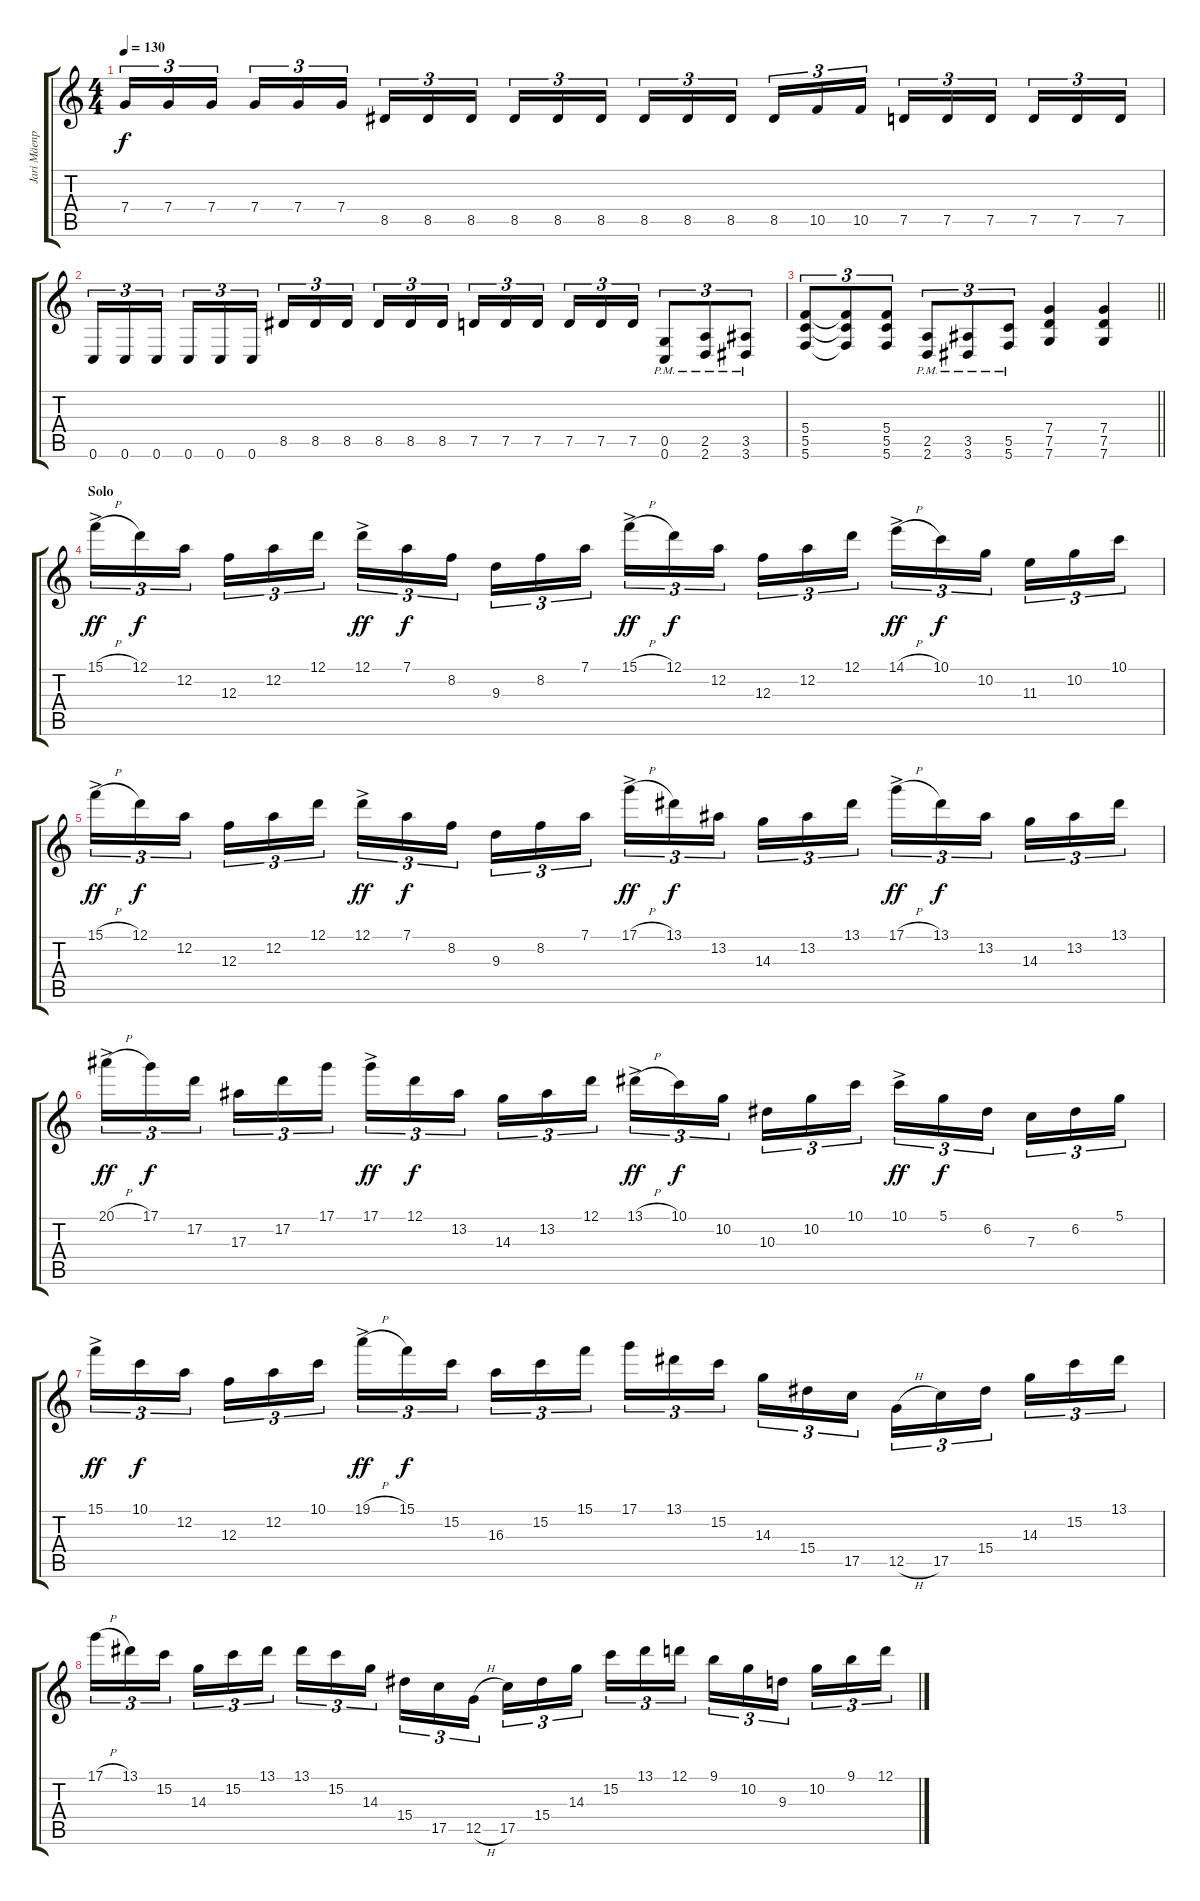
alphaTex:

\track ("Jari Mäenpää" "Jari Mäenp") {instrument distortionguitar}
\staff {score tabs}
\tuning (D4 A3 F3 C3 G2 C2) {hide}
\ts (4 4)
\tempo 130
\clef g2
\ks c
7.4.16{tu (3 2) dy f} 7.4.16{tu (3 2)} 7.4.16{tu (3 2) beam splitsecondary} 7.4.16{tu (3 2)} 7.4.16{tu (3 2)} 7.4.16{tu (3 2)} 8.5.16{tu (3 2)} 8.5.16{tu (3 2)} 8.5.16{tu (3 2) beam splitsecondary} 8.5.16{tu (3 2)} 8.5.16{tu (3 2)} 8.5.16{tu (3 2)} 8.5.16{tu (3 2)} 8.5.16{tu (3 2)} 8.5.16{tu (3 2) beam splitsecondary} 8.5.16{tu (3 2)} 10.5.16{tu (3 2)} 10.5.16{tu (3 2)} 7.5.16{tu (3 2)} 7.5.16{tu (3 2)} 7.5.16{tu (3 2) beam splitsecondary} 7.5.16{tu (3 2)} 7.5.16{tu (3 2)} 7.5.16{tu (3 2)} |
0.6.16{tu (3 2)} 0.6.16{tu (3 2)} 0.6.16{tu (3 2) beam splitsecondary} 0.6.16{tu (3 2)} 0.6.16{tu (3 2)} 0.6.16{tu (3 2)} 8.5.16{tu (3 2)} 8.5.16{tu (3 2)} 8.5.16{tu (3 2) beam splitsecondary} 8.5.16{tu (3 2)} 8.5.16{tu (3 2)} 8.5.16{tu (3 2)} 7.5.16{tu (3 2)} 7.5.16{tu (3 2)} 7.5.16{tu (3 2) beam splitsecondary} 7.5.16{tu (3 2)} 7.5.16{tu (3 2)} 7.5.16{tu (3 2)} (0.5{pm} 0.6{pm}).8{tu (3 2)} (2.5{pm} 2.6{pm}).8{tu (3 2)} (3.5{pm} 3.6{pm}).8{tu (3 2)} |
\barLineRight lightlight
(5.4 5.5 5.6).8{tu (3 2)} (5.4{t} 5.5{t} 5.6{t}).8{tu (3 2)} (5.4 5.5 5.6).8{tu (3 2)} (2.5{pm} 2.6{pm}).8{tu (3 2)} (3.5{pm} 3.6{pm}).8{tu (3 2)} (5.5{pm} 5.6{pm}).8{tu (3 2)} (7.4 7.5 7.6).4 (7.4 7.5 7.6).4 |
\section ("" "Solo")
15.1{h ac}.16{tu (3 2) dy ff volume 16} 12.1.16{tu (3 2) dy f} 12.2.16{tu (3 2) beam splitsecondary} 12.3.16{tu (3 2)} 12.2.16{tu (3 2)} 12.1.16{tu (3 2)} 12.1{ac}.16{tu (3 2) dy ff} 7.1.16{tu (3 2) dy f} 8.2.16{tu (3 2) beam splitsecondary} 9.3.16{tu (3 2)} 8.2.16{tu (3 2)} 7.1.16{tu (3 2)} 15.1{h ac}.16{tu (3 2) dy ff} 12.1.16{tu (3 2) dy f} 12.2.16{tu (3 2) beam splitsecondary} 12.3.16{tu (3 2)} 12.2.16{tu (3 2)} 12.1.16{tu (3 2)} 14.1{h ac}.16{tu (3 2) dy ff} 10.1.16{tu (3 2) dy f} 10.2.16{tu (3 2) beam splitsecondary} 11.3.16{tu (3 2)} 10.2.16{tu (3 2)} 10.1.16{tu (3 2)} |
15.1{h ac}.16{tu (3 2) dy ff} 12.1.16{tu (3 2) dy f} 12.2.16{tu (3 2) beam splitsecondary} 12.3.16{tu (3 2)} 12.2.16{tu (3 2)} 12.1.16{tu (3 2)} 12.1{ac}.16{tu (3 2) dy ff} 7.1.16{tu (3 2) dy f} 8.2.16{tu (3 2) beam splitsecondary} 9.3.16{tu (3 2)} 8.2.16{tu (3 2)} 7.1.16{tu (3 2)} 17.1{h ac}.16{tu (3 2) dy ff} 13.1.16{tu (3 2) dy f} 13.2.16{tu (3 2) beam splitsecondary} 14.3.16{tu (3 2)} 13.2.16{tu (3 2)} 13.1.16{tu (3 2)} 17.1{h ac}.16{tu (3 2) dy ff} 13.1.16{tu (3 2) dy f} 13.2.16{tu (3 2) beam splitsecondary} 14.3.16{tu (3 2)} 13.2.16{tu (3 2)} 13.1.16{tu (3 2)} |
20.1{h ac}.16{tu (3 2) dy ff} 17.1.16{tu (3 2) dy f} 17.2.16{tu (3 2) beam splitsecondary} 17.3.16{tu (3 2)} 17.2.16{tu (3 2)} 17.1.16{tu (3 2)} 17.1{ac}.16{tu (3 2) dy ff} 12.1.16{tu (3 2) dy f} 13.2.16{tu (3 2) beam splitsecondary} 14.3.16{tu (3 2)} 13.2.16{tu (3 2)} 12.1.16{tu (3 2)} 13.1{h ac}.16{tu (3 2) dy ff} 10.1.16{tu (3 2) dy f} 10.2.16{tu (3 2) beam splitsecondary} 10.3.16{tu (3 2)} 10.2.16{tu (3 2)} 10.1.16{tu (3 2)} 10.1{ac}.16{tu (3 2) dy ff} 5.1.16{tu (3 2) dy f} 6.2.16{tu (3 2) beam splitsecondary} 7.3.16{tu (3 2)} 6.2.16{tu (3 2)} 5.1.16{tu (3 2)} |
15.1{ac}.16{tu (3 2) dy ff} 10.1.16{tu (3 2) dy f} 12.2.16{tu (3 2) beam splitsecondary} 12.3.16{tu (3 2)} 12.2.16{tu (3 2)} 10.1.16{tu (3 2)} 19.1{h ac}.16{tu (3 2) dy ff} 15.1.16{tu (3 2) dy f} 15.2.16{tu (3 2) beam splitsecondary} 16.3.16{tu (3 2)} 15.2.16{tu (3 2)} 15.1.16{tu (3 2)} 17.1.16{tu (3 2)} 13.1.16{tu (3 2)} 15.2.16{tu (3 2) beam splitsecondary} 14.3.16{tu (3 2)} 15.4.16{tu (3 2)} 17.5.16{tu (3 2)} 12.5{h}.16{tu (3 2)} 17.5.16{tu (3 2)} 15.4.16{tu (3 2) beam splitsecondary} 14.3.16{tu (3 2)} 15.2.16{tu (3 2)} 13.1.16{tu (3 2)} |
17.1{h}.16{tu (3 2)} 13.1.16{tu (3 2)} 15.2.16{tu (3 2) beam splitsecondary} 14.3.16{tu (3 2)} 15.2.16{tu (3 2)} 13.1.16{tu (3 2)} 13.1.16{tu (3 2)} 15.2.16{tu (3 2)} 14.3.16{tu (3 2) beam splitsecondary} 15.4.16{tu (3 2)} 17.5.16{tu (3 2)} 12.5{h}.16{tu (3 2)} 17.5.16{tu (3 2)} 15.4.16{tu (3 2)} 14.3.16{tu (3 2) beam splitsecondary} 15.2.16{tu (3 2)} 13.1.16{tu (3 2)} 12.1.16{tu (3 2)} 9.1.16{tu (3 2)} 10.2.16{tu (3 2)} 9.3.16{tu (3 2) beam splitsecondary} 10.2.16{tu (3 2)} 9.1.16{tu (3 2)} 12.1.16{tu (3 2)}
